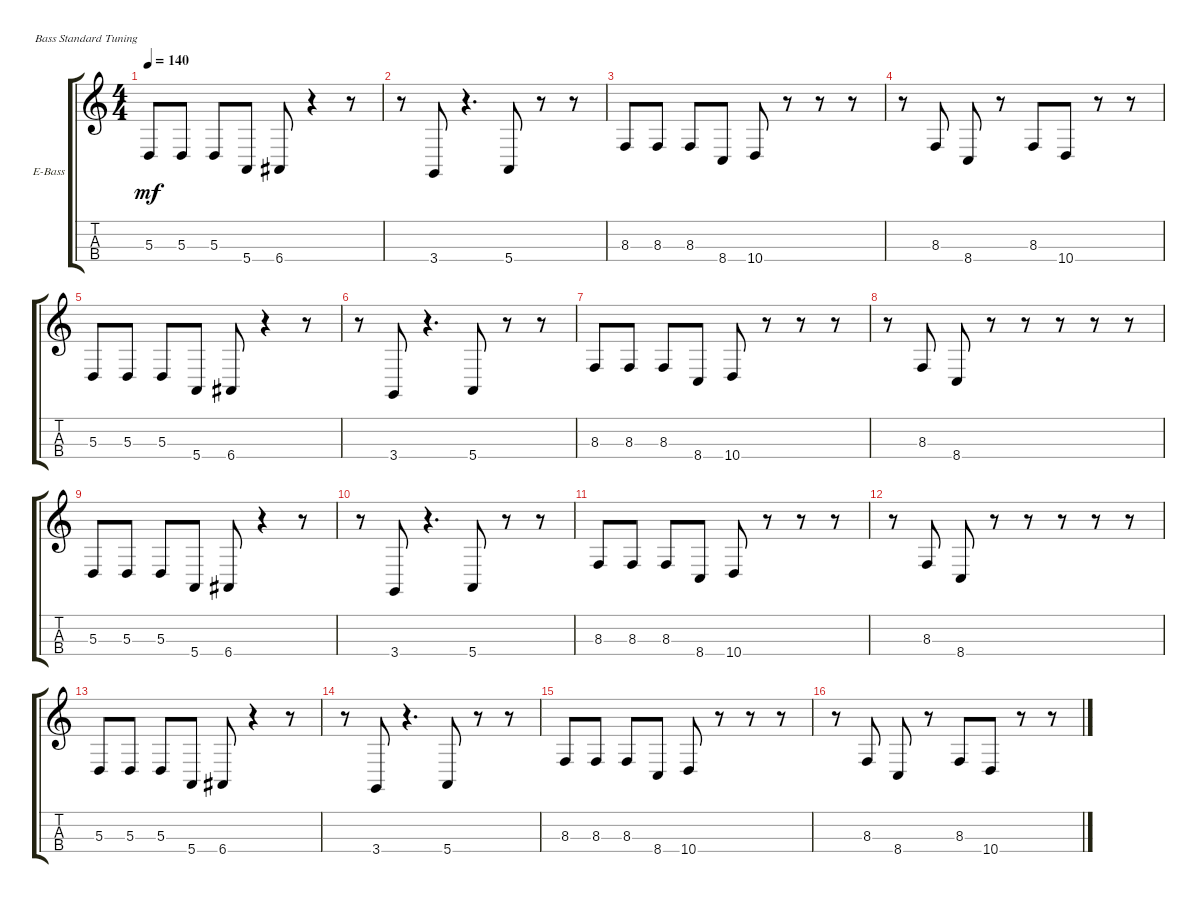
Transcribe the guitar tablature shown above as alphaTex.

\defaultSystemsLayout 4
\bracketExtendMode groupsimilarinstruments
\firstSystemTrackNameOrientation horizontal
\otherSystemsTrackNameOrientation horizontal
\track ("Electric Bass" "E-Bass") {instrument electricbassfinger}
\staff {score tabs}
\tuning (G2 D2 A1 E1)
\ts (4 4)
\tempo 140
\clef g2
\scale
0.333333
\ks c
5.3.8{dy mf} 5.3.8 5.3.8 5.4.8 6.4.8 r.4 r.8 |
\scale
0.333333 r.8 3.4.8 r.4{d} 5.4.8 r.8 r.8 |
\scale
0.333333 8.3.8 8.3.8 8.3.8 8.4.8 10.4.8 r.8 r.8 r.8 |
\scale
0.333333 r.8 8.3.8 8.4.8 r.8 8.3.8 10.4.8 r.8 r.8 |
\scale
0.333333 5.3.8 5.3.8 5.3.8 5.4.8 6.4.8 r.4 r.8 |
\scale
0.333333 r.8 3.4.8 r.4{d} 5.4.8 r.8 r.8 |
\scale
0.333333 8.3.8 8.3.8 8.3.8 8.4.8 10.4.8 r.8 r.8 r.8 |
\scale
0.333333 r.8 8.3.8 8.4.8 r.8 r.8 r.8 r.8 r.8 |
\scale
0.333333 5.3.8 5.3.8 5.3.8 5.4.8 6.4.8 r.4 r.8 |
r.8 3.4.8 r.4{d} 5.4.8 r.8 r.8 |
8.3.8 8.3.8 8.3.8 8.4.8 10.4.8 r.8 r.8 r.8 |
r.8 8.3.8 8.4.8 r.8 r.8 r.8 r.8 r.8 |
5.3.8 5.3.8 5.3.8 5.4.8 6.4.8 r.4 r.8 |
r.8 3.4.8 r.4{d} 5.4.8 r.8 r.8 |
8.3.8 8.3.8 8.3.8 8.4.8 10.4.8 r.8 r.8 r.8 |
r.8 8.3.8 8.4.8 r.8 8.3.8 10.4.8 r.8 r.8
